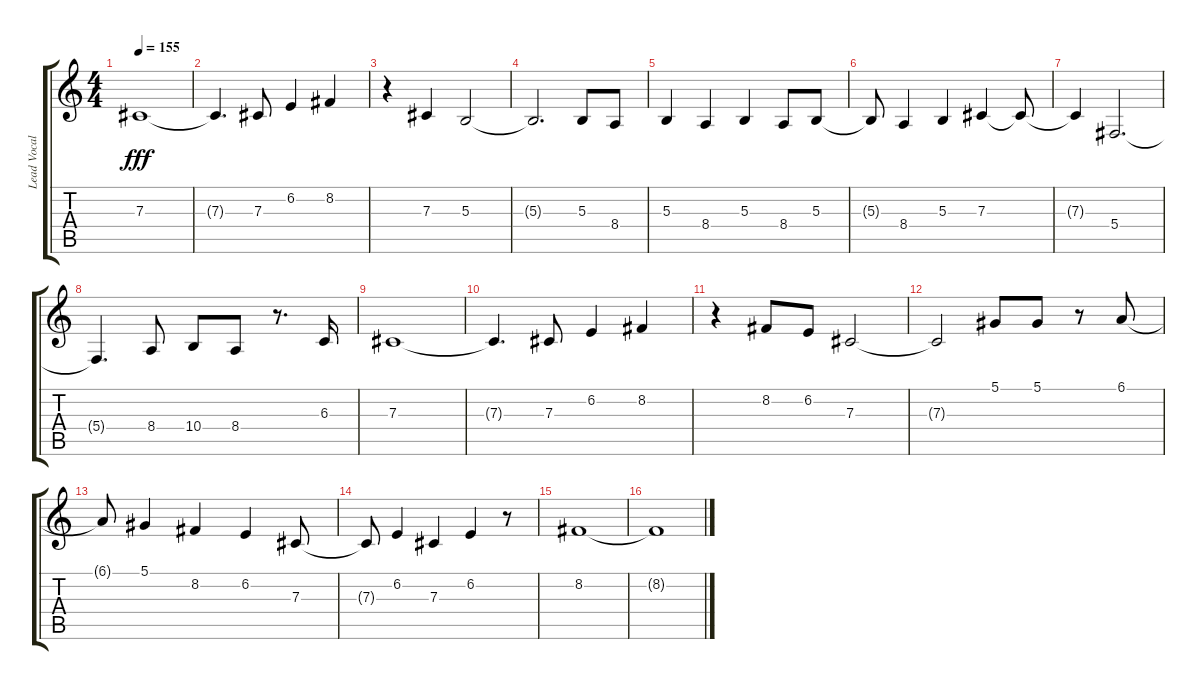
\track ("Lead Vocals" "Lead Vocal") {instrument trumpet}
\staff {score tabs}
\tuning (Eb4 Bb3 Gb3 Db3 Ab2 Db2) {hide}
\ts (4 4)
\tempo 155
\clef g2
\ks c
7.3.1{dy fff} |
7.3{t}.4{d} 7.3.8 6.2.4 8.2.4 |
r.4 7.3.4 5.3.2 |
5.3{t}.2{d} 5.3.8 8.4.8 |
5.3.4 8.4.4 5.3.4 8.4.8 5.3.8 |
5.3{t}.8 8.4.4 5.3.4 7.3.4 7.3{t}.8 |
7.3{t}.4 5.4.2{d} |
5.4{t}.4{d} 8.4.8 10.4.8 8.4.8 r.8{d} 6.3.16 |
7.3.1 |
7.3{t}.4{d} 7.3.8 6.2.4 8.2.4 |
r.4 8.2.8 6.2.8 7.3.2 |
7.3{t}.2 5.1.8 5.1.8 r.8 6.1.8 |
6.1{t}.8 5.1.4 8.2.4 6.2.4 7.3.8 |
7.3{t}.8 6.2.4 7.3.4 6.2.4 r.8 |
8.2.1 |
8.2{t}.1
